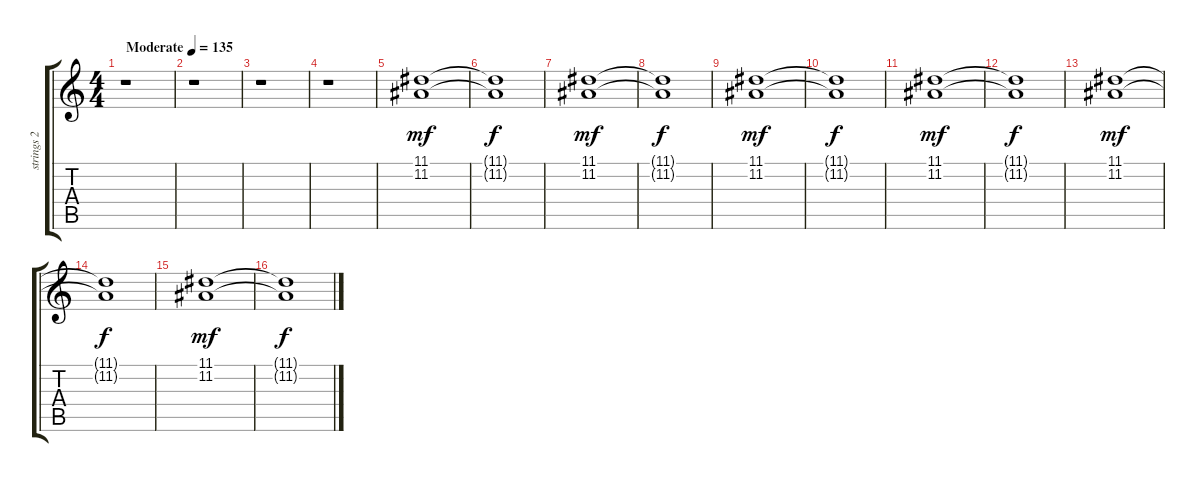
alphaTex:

\track ("strings 2" "strings 2") {instrument stringensemble1}
\staff {score tabs}
\tuning (E4 B3 G3 D3 A2 E2) {hide}
\ts (4 4)
\tempo (135 "Moderate")
\clef g2
\ks c
r.1{dy mf instrument stringensemble1} |
r.1 |
r.1 |
r.1 |
(11.1 11.2).1 |
(11.1{t} 11.2{t}).1{dy f} |
(11.1 11.2).1{dy mf} |
(11.1{t} 11.2{t}).1{dy f} |
(11.1 11.2).1{dy mf} |
(11.1{t} 11.2{t}).1{dy f} |
(11.1 11.2).1{dy mf} |
(11.1{t} 11.2{t}).1{dy f} |
(11.1 11.2).1{dy mf} |
(11.1{t} 11.2{t}).1{dy f} |
(11.1 11.2).1{dy mf} |
(11.1{t} 11.2{t}).1{dy f}
